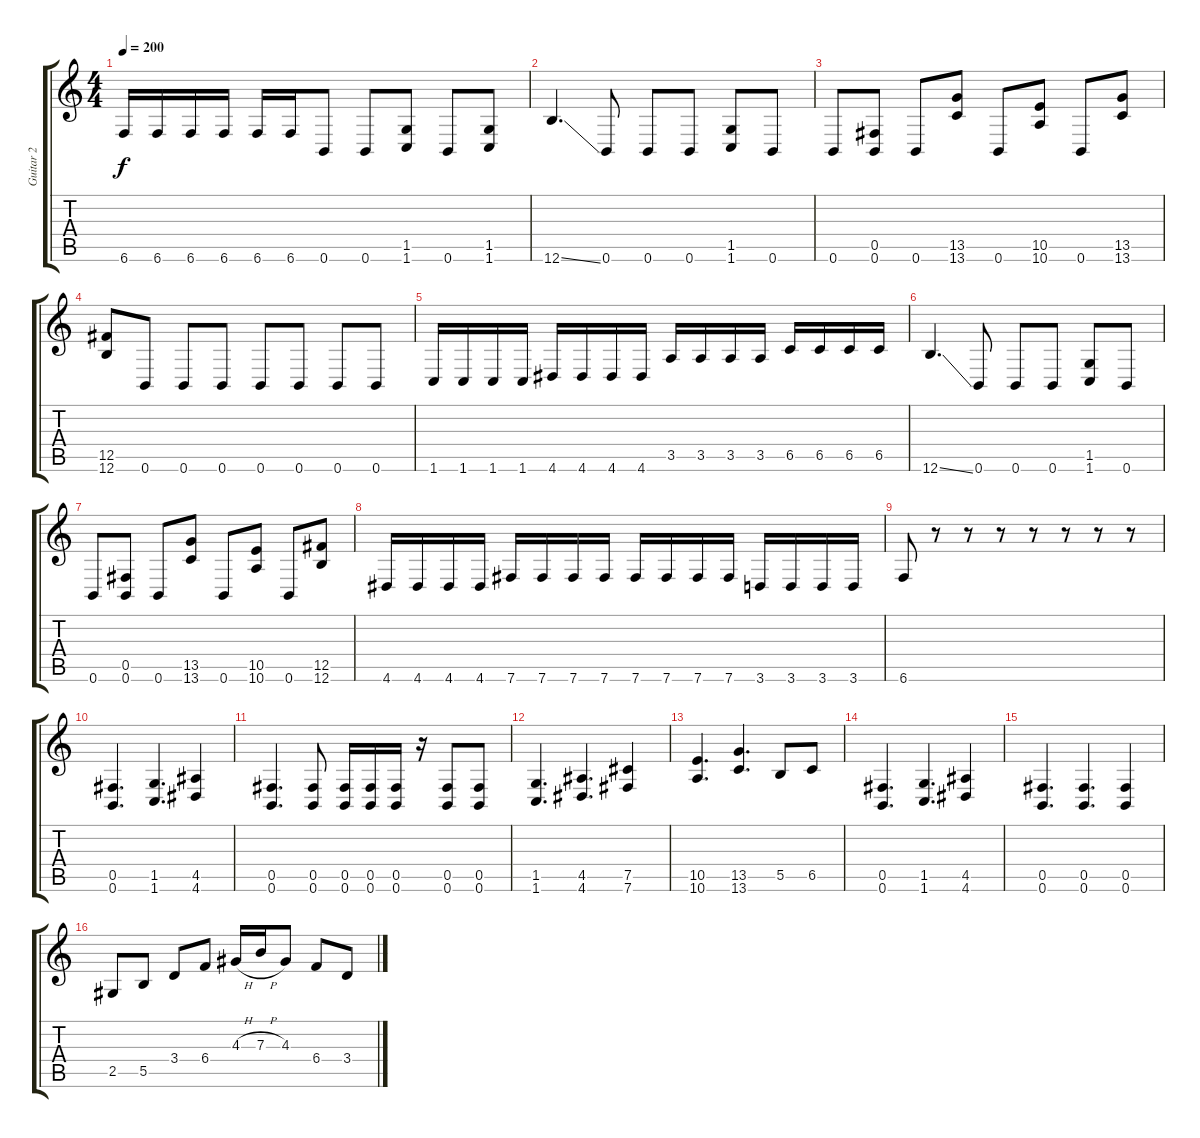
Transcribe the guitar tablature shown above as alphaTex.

\track ("Guitar 2" "Guitar 2") {instrument overdrivenguitar}
\staff {score tabs}
\tuning (Db4 Ab3 E3 B2 Gb2 B1) {hide}
\ts (4 4)
\tempo 200
\clef g2
\ks c
6.6.16{dy f} 6.6.16 6.6.16 6.6.16 6.6.16 6.6.16 0.6.8 0.6.8 (1.5 1.6).8 0.6.8 (1.5 1.6).8 |
12.6{ss}.4{d} 0.6.8 0.6.8 0.6.8 (1.5 1.6).8 0.6.8 |
0.6.8 (0.5 0.6).8 0.6.8 (13.5 13.6).8 0.6.8 (10.5 10.6).8 0.6.8 (13.5 13.6).8 |
(12.5 12.6).8 0.6.8 0.6.8 0.6.8 0.6.8 0.6.8 0.6.8 0.6.8 |
1.6.16 1.6.16 1.6.16 1.6.16 4.6.16 4.6.16 4.6.16 4.6.16 3.5.16 3.5.16 3.5.16 3.5.16 6.5.16 6.5.16 6.5.16 6.5.16 |
12.6{ss}.4{d} 0.6.8 0.6.8 0.6.8 (1.5 1.6).8 0.6.8 |
0.6.8 (0.5 0.6).8 0.6.8 (13.5 13.6).8 0.6.8 (10.5 10.6).8 0.6.8 (12.5 12.6).8 |
4.6.16 4.6.16 4.6.16 4.6.16 7.6.16 7.6.16 7.6.16 7.6.16 7.6.16 7.6.16 7.6.16 7.6.16 3.6.16 3.6.16 3.6.16 3.6.16 |
6.6.8 r.8 r.8 r.8 r.8 r.8 r.8 r.8 |
(0.5 0.6).4{d} (1.5 1.6).4{d} (4.5 4.6).4 |
(0.5 0.6).4{d} (0.5 0.6).8 (0.5 0.6).16 (0.5 0.6).16 (0.5 0.6).16 r.16 (0.5 0.6).8 (0.5 0.6).8 |
(1.5 1.6).4{d} (4.5 4.6).4{d} (7.5 7.6).4 |
(10.5 10.6).4{d} (13.5 13.6).4{d} 5.5.8 6.5.8 |
(0.5 0.6).4{d} (1.5 1.6).4{d} (4.5 4.6).4 |
(0.5 0.6).4{d} (0.5 0.6).4{d} (0.5 0.6).4 |
2.5.8 5.5.8 3.4.8 6.4.8 4.3{h}.16 7.3{h}.16 4.3.8 6.4.8 3.4.8
